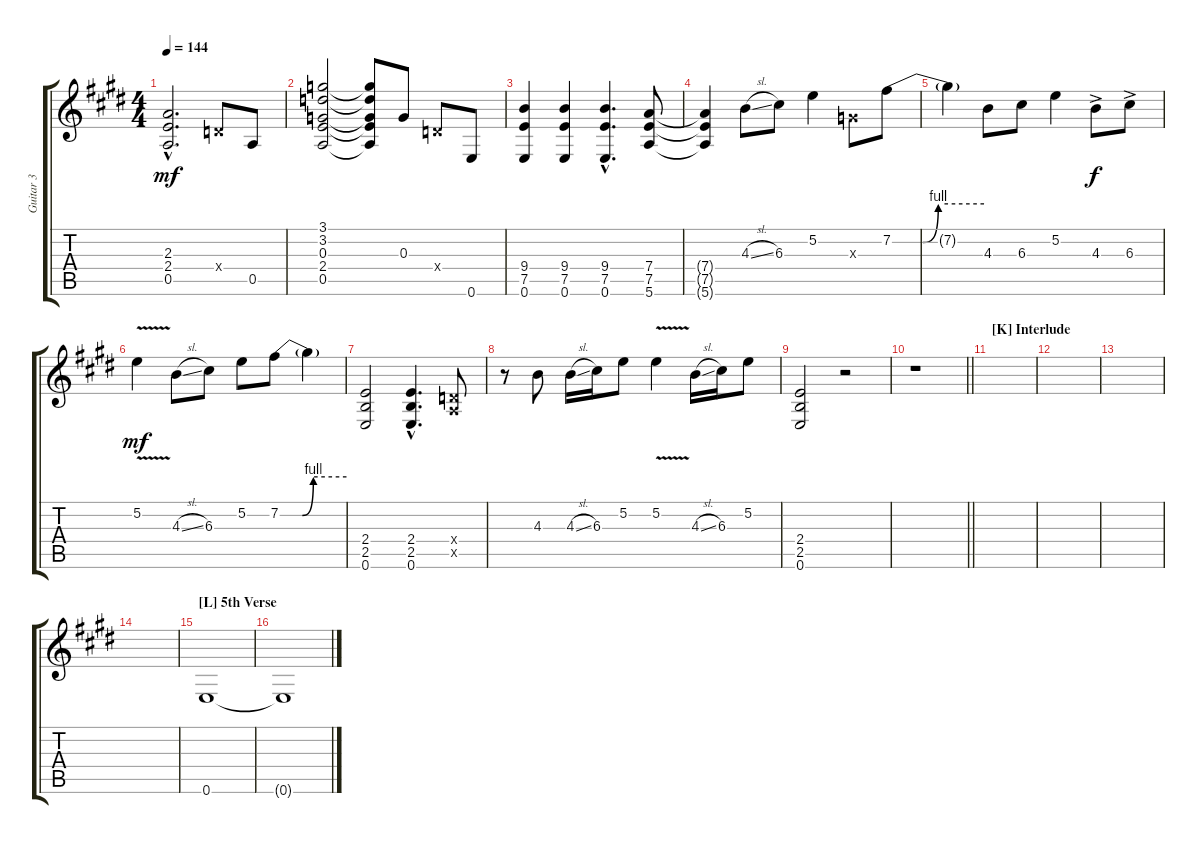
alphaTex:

\track ("Guitar 3" "Guitar 3") {instrument overdrivenguitar}
\staff {score tabs}
\tuning (E4 B3 G3 D3 A2 E2) {hide}
\ts (4 4)
\tempo 144
\clef g2
\ks e
(2.3{hac t} 2.4{hac t} 0.5{hac t}).2{d dy mf} 0.4{x}.8 0.5.8 |
(3.1 3.2 0.3 2.4 0.5).2 (3.1{t} 3.2{t} 0.3{t} 2.4{t} 0.5{t}).8 0.3.8 0.4{x}.8 0.6.8 |
(9.4 7.5 0.6).4 (9.4 7.5 0.6).4 (9.4{hac} 7.5{hac} 0.6{hac}).4{d} (7.4 7.5 5.6).8 |
(7.4{t} 7.5{t} 5.6{t}).4 4.3{sl}.8 6.3.8 5.2.4 0.3{x}.8 7.2{be (custom 0 0 20 0 30 4 60 4)}.8 |
7.2{t}.4 4.3.8 6.3.8 5.2.4 4.3{ac}.8{dy f} 6.3{ac}.8 |
5.2{v}.4{dy mf} 4.3{sl}.8 6.3.8 5.2.8 7.2{be (custom 0 0 20 0 30 4 60 4)}.8 7.2{t}.4 |
(2.4 2.5 0.6).2 (2.4{hac} 2.5{hac} 0.6{hac}).4{d} (0.4{x} 0.5{x}).8 |
r.8 4.3.8 4.3{sl}.16 6.3.16 5.2.8 5.2{v}.4 4.3{sl}.16 6.3.16 5.2.8 |
(2.4 2.5 0.6).2 r.2 |
\barLineRight lightlight
r.1 |
\section ("" "[K] Interlude")
|
|
|
|
\section ("" "[L] 5th Verse")
0.6.1 |
0.6{t}.1
